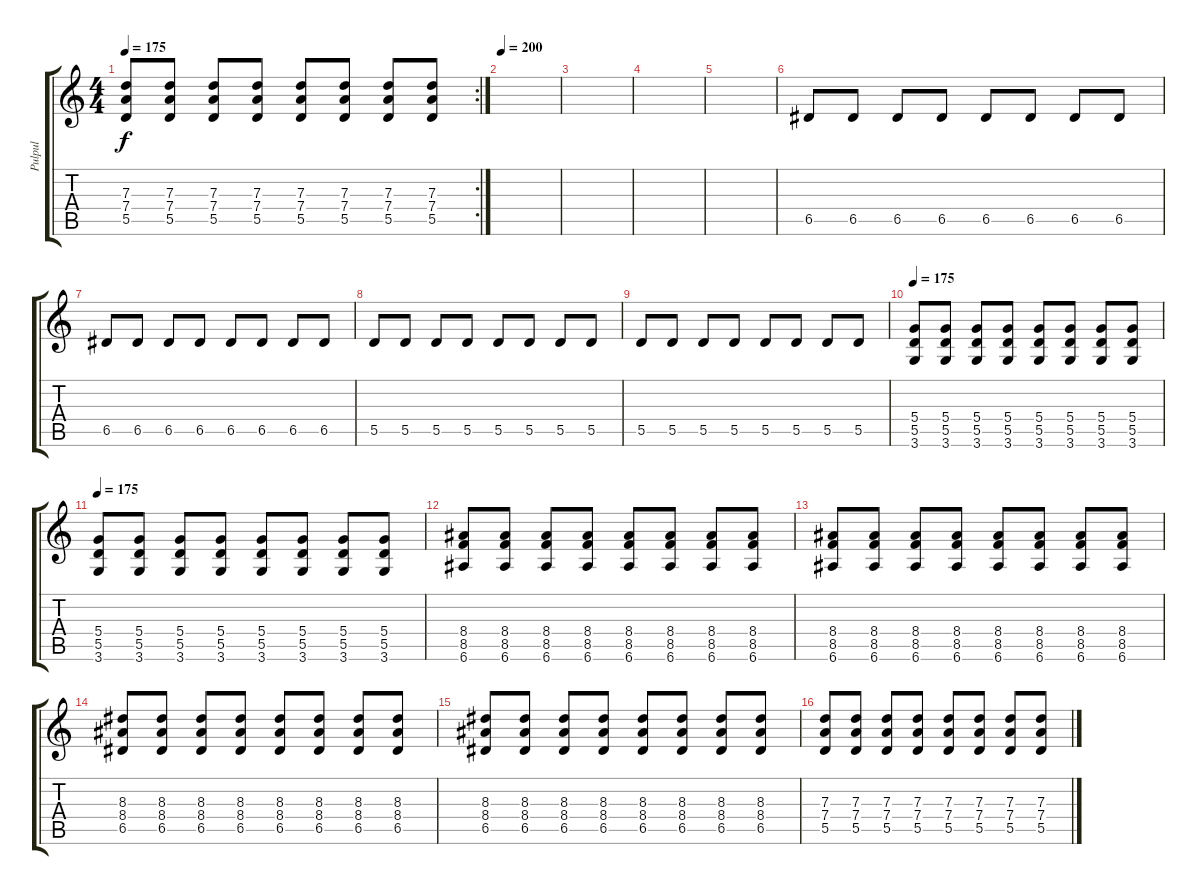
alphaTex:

\track ("Pulpul" "Pulpul") {instrument electricguitarclean}
\staff {score tabs}
\tuning (E4 B3 G3 D3 A2 E2) {hide}
\rc 2
\ts (4 4)
\tempo 175
\clef g2
\ks c
(7.3 7.4 5.5).8{dy f} (7.3 7.4 5.5).8 (7.3 7.4 5.5).8 (7.3 7.4 5.5).8 (7.3 7.4 5.5).8 (7.3 7.4 5.5).8 (7.3 7.4 5.5).8 (7.3 7.4 5.5).8 |
\tempo 200
|
|
|
|
6.5.8 6.5.8 6.5.8 6.5.8 6.5.8 6.5.8 6.5.8 6.5.8 |
6.5.8 6.5.8 6.5.8 6.5.8 6.5.8 6.5.8 6.5.8 6.5.8 |
5.5.8 5.5.8 5.5.8 5.5.8 5.5.8 5.5.8 5.5.8 5.5.8 |
5.5.8 5.5.8 5.5.8 5.5.8 5.5.8 5.5.8 5.5.8 5.5.8 |
\tempo 175
(5.4 5.5 3.6).8 (5.4 5.5 3.6).8 (5.4 5.5 3.6).8 (5.4 5.5 3.6).8 (5.4 5.5 3.6).8 (5.4 5.5 3.6).8 (5.4 5.5 3.6).8 (5.4 5.5 3.6).8 |
\tempo 175
(5.4 5.5 3.6).8{instrument overdrivenguitar} (5.4 5.5 3.6).8 (5.4 5.5 3.6).8 (5.4 5.5 3.6).8 (5.4 5.5 3.6).8 (5.4 5.5 3.6).8 (5.4 5.5 3.6).8 (5.4 5.5 3.6).8 |
(8.4 8.5 6.6).8 (8.4 8.5 6.6).8 (8.4 8.5 6.6).8 (8.4 8.5 6.6).8 (8.4 8.5 6.6).8 (8.4 8.5 6.6).8 (8.4 8.5 6.6).8 (8.4 8.5 6.6).8 |
(8.4 8.5 6.6).8 (8.4 8.5 6.6).8 (8.4 8.5 6.6).8 (8.4 8.5 6.6).8 (8.4 8.5 6.6).8 (8.4 8.5 6.6).8 (8.4 8.5 6.6).8 (8.4 8.5 6.6).8 |
(8.3 8.4 6.5).8 (8.3 8.4 6.5).8 (8.3 8.4 6.5).8 (8.3 8.4 6.5).8 (8.3 8.4 6.5).8 (8.3 8.4 6.5).8 (8.3 8.4 6.5).8 (8.3 8.4 6.5).8 |
(8.3 8.4 6.5).8 (8.3 8.4 6.5).8 (8.3 8.4 6.5).8 (8.3 8.4 6.5).8 (8.3 8.4 6.5).8 (8.3 8.4 6.5).8 (8.3 8.4 6.5).8 (8.3 8.4 6.5).8 |
(7.3 7.4 5.5).8 (7.3 7.4 5.5).8 (7.3 7.4 5.5).8 (7.3 7.4 5.5).8 (7.3 7.4 5.5).8 (7.3 7.4 5.5).8 (7.3 7.4 5.5).8 (7.3 7.4 5.5).8
